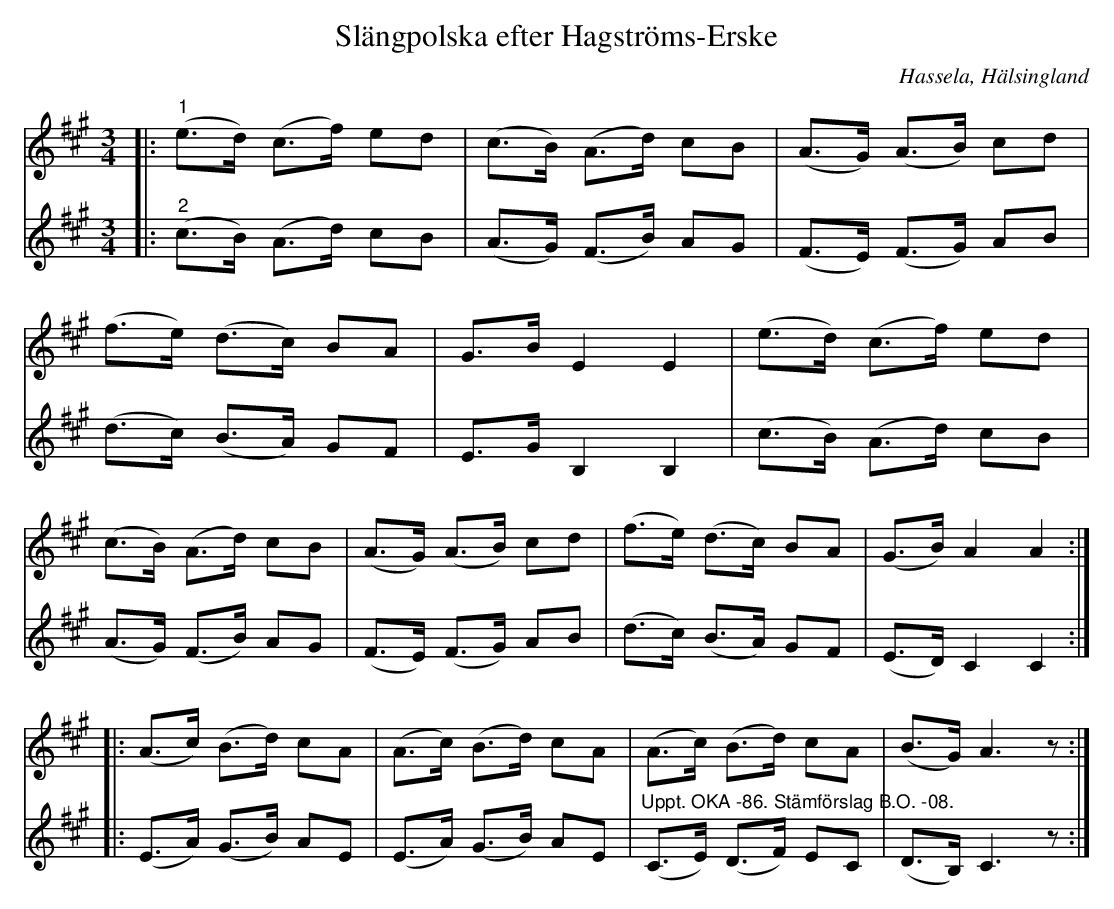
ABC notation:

X:1
T:Slängpolska efter Hagströms-Erske
O:Hassela, Hälsingland
L:1/8
M:3/4
K:A
V:1
|:"^1" (e>d) (c>f) ed | (c>B) (A>d) cB | (A>G) (A>B) cd |
(f>e) (d>c) BA | G>B E2 E2 | (e>d) (c>f) ed |
(c>B) (A>d) cB | (A>G) (A>B) cd | (f>e) (d>c) BA | (G>B) A2 A2 ::
(A>c) (B>d) cA | (A>c) (B>d) cA | (A>c) (B>d) cA | (B>G) A3 z :|
V:2
|:"^2" (c>B) (A>d) cB | (A>G) (F>B) AG | (F>E) (F>G) AB |
(d>c) (B>A) GF | E>G B,2 B,2 | (c>B) (A>d) cB | (A>G) (F>B) AG |
(F>E) (F>G) AB | (d>c) (B>A) GF | (E>D) C2 C2 ::
(E>A) (G>B) AE | (E>A) (G>B) AE |"^Uppt. OKA -86. Stämförslag B.O. -08." (C>E) (D>F) EC | (D>B,) C3 z :|
